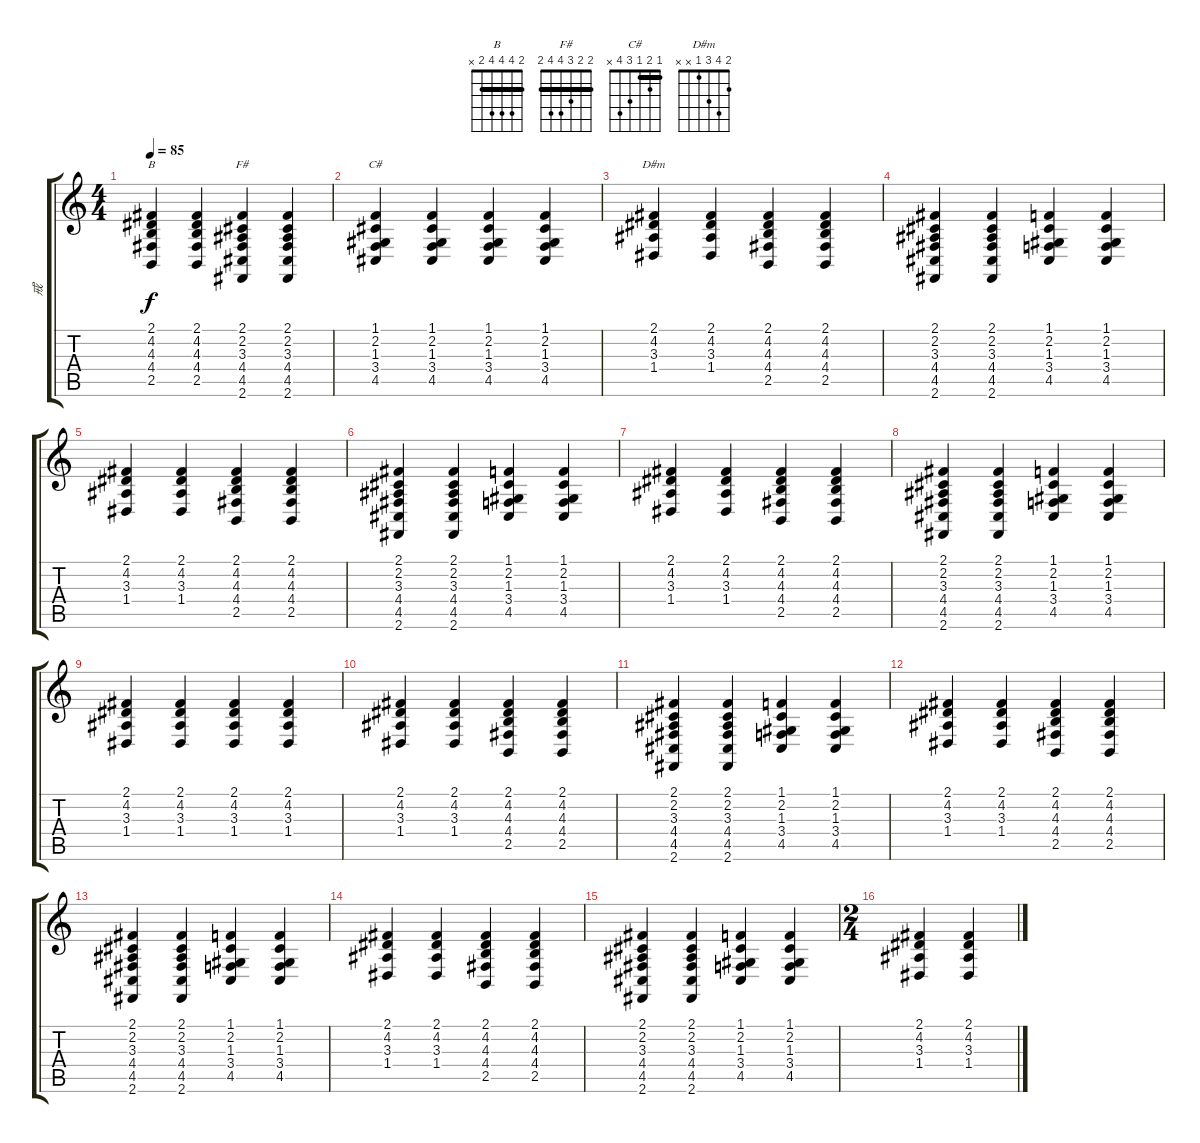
\track ("戒" "戒") {instrument acousticgrandpiano}
\staff {score tabs}
\tuning (E4 B3 G3 D3 A2 E2) {hide}
\chord ("B" 2 4 4 4 2 x) {barre 2}
\chord ("F#" 2 2 3 4 4 2) {barre 2}
\chord ("C#" 1 2 1 3 4 x) {barre 1}
\chord ("D#m" 2 4 3 1 x x)
\ts (4 4)
\tempo 85
\clef g2
\ks c
(2.1 4.2 4.3 4.4 2.5).4{ch "B" dy f} (2.1 4.2 4.3 4.4 2.5).4 (2.1 2.2 3.3 4.4 4.5 2.6).4{ch "F#"} (2.1 2.2 3.3 4.4 4.5 2.6).4 |
(1.1 2.2 1.3 3.4 4.5).4{ch "C#"} (1.1 2.2 1.3 3.4 4.5).4 (1.1 2.2 1.3 3.4 4.5).4 (1.1 2.2 1.3 3.4 4.5).4 |
(2.1 4.2 3.3 1.4).4{ch "D#m"} (2.1 4.2 3.3 1.4).4 (2.1 4.2 4.3 4.4 2.5).4 (2.1 4.2 4.3 4.4 2.5).4 |
(2.1 2.2 3.3 4.4 4.5 2.6).4 (2.1 2.2 3.3 4.4 4.5 2.6).4 (1.1 2.2 1.3 3.4 4.5).4 (1.1 2.2 1.3 3.4 4.5).4 |
(2.1 4.2 3.3 1.4).4 (2.1 4.2 3.3 1.4).4 (2.1 4.2 4.3 4.4 2.5).4 (2.1 4.2 4.3 4.4 2.5).4 |
(2.1 2.2 3.3 4.4 4.5 2.6).4 (2.1 2.2 3.3 4.4 4.5 2.6).4 (1.1 2.2 1.3 3.4 4.5).4 (1.1 2.2 1.3 3.4 4.5).4 |
(2.1 4.2 3.3 1.4).4 (2.1 4.2 3.3 1.4).4 (2.1 4.2 4.3 4.4 2.5).4 (2.1 4.2 4.3 4.4 2.5).4 |
(2.1 2.2 3.3 4.4 4.5 2.6).4 (2.1 2.2 3.3 4.4 4.5 2.6).4 (1.1 2.2 1.3 3.4 4.5).4 (1.1 2.2 1.3 3.4 4.5).4 |
(2.1 4.2 3.3 1.4).4 (2.1 4.2 3.3 1.4).4 (2.1 4.2 3.3 1.4).4 (2.1 4.2 3.3 1.4).4 |
(2.1 4.2 3.3 1.4).4 (2.1 4.2 3.3 1.4).4 (2.1 4.2 4.3 4.4 2.5).4 (2.1 4.2 4.3 4.4 2.5).4 |
(2.1 2.2 3.3 4.4 4.5 2.6).4 (2.1 2.2 3.3 4.4 4.5 2.6).4 (1.1 2.2 1.3 3.4 4.5).4 (1.1 2.2 1.3 3.4 4.5).4 |
(2.1 4.2 3.3 1.4).4 (2.1 4.2 3.3 1.4).4 (2.1 4.2 4.3 4.4 2.5).4 (2.1 4.2 4.3 4.4 2.5).4 |
(2.1 2.2 3.3 4.4 4.5 2.6).4 (2.1 2.2 3.3 4.4 4.5 2.6).4 (1.1 2.2 1.3 3.4 4.5).4 (1.1 2.2 1.3 3.4 4.5).4 |
(2.1 4.2 3.3 1.4).4 (2.1 4.2 3.3 1.4).4 (2.1 4.2 4.3 4.4 2.5).4 (2.1 4.2 4.3 4.4 2.5).4 |
(2.1 2.2 3.3 4.4 4.5 2.6).4 (2.1 2.2 3.3 4.4 4.5 2.6).4 (1.1 2.2 1.3 3.4 4.5).4 (1.1 2.2 1.3 3.4 4.5).4 |
\ts (2 4)
(2.1 4.2 3.3 1.4).4 (2.1 4.2 3.3 1.4).4
